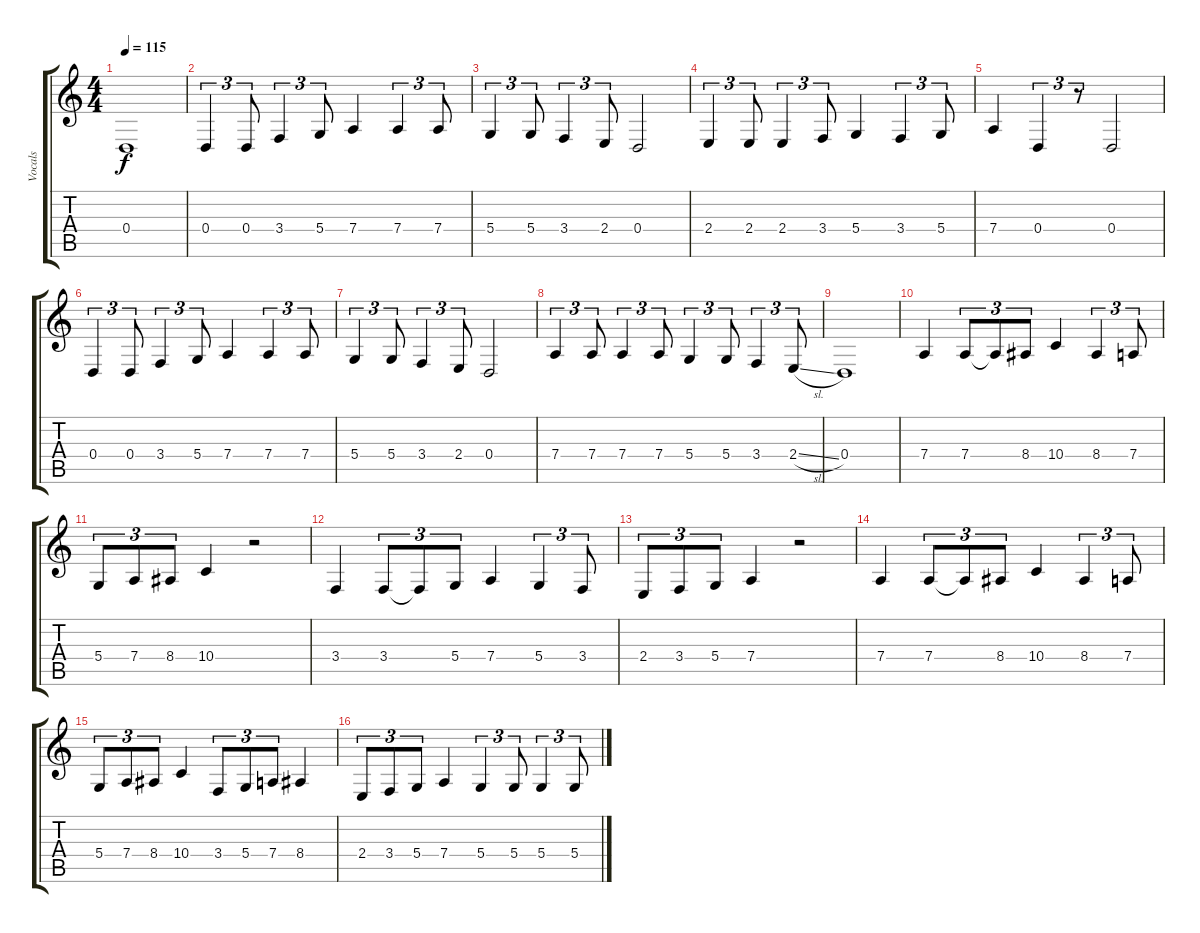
\track ("Vocals" "Vocals") {instrument choiraahs}
\staff {score tabs}
\tuning (E4 B3 G3 D3 A2 E2) {hide}
\ts (4 4)
\tempo 115
\clef g2
\ks c
0.4.1{dy f} |
0.4.4{tu (3 2)} 0.4.8{tu (3 2)} 3.4.4{tu (3 2)} 5.4.8{tu (3 2)} 7.4.4 7.4.4{tu (3 2)} 7.4.8{tu (3 2)} |
5.4.4{tu (3 2)} 5.4.8{tu (3 2)} 3.4.4{tu (3 2)} 2.4.8{tu (3 2)} 0.4.2 |
2.4.4{tu (3 2)} 2.4.8{tu (3 2)} 2.4.4{tu (3 2)} 3.4.8{tu (3 2)} 5.4.4 3.4.4{tu (3 2)} 5.4.8{tu (3 2)} |
7.4.4 0.4.4{tu (3 2)} r.8{tu (3 2)} 0.4.2 |
0.4.4{tu (3 2)} 0.4.8{tu (3 2)} 3.4.4{tu (3 2)} 5.4.8{tu (3 2)} 7.4.4 7.4.4{tu (3 2)} 7.4.8{tu (3 2)} |
5.4.4{tu (3 2)} 5.4.8{tu (3 2)} 3.4.4{tu (3 2)} 2.4.8{tu (3 2)} 0.4.2 |
7.4.4{tu (3 2)} 7.4.8{tu (3 2)} 7.4.4{tu (3 2)} 7.4.8{tu (3 2)} 5.4.4{tu (3 2)} 5.4.8{tu (3 2)} 3.4.4{tu (3 2)} 2.4{sl}.8{tu (3 2)} |
0.4.1 |
7.4.4 7.4.8{tu (3 2)} 7.4{t}.8{tu (3 2)} 8.4.8{tu (3 2)} 10.4.4 8.4.4{tu (3 2)} 7.4.8{tu (3 2)} |
5.4.8{tu (3 2)} 7.4.8{tu (3 2)} 8.4.8{tu (3 2)} 10.4.4 r.2 |
3.4.4 3.4.8{tu (3 2)} 3.4{t}.8{tu (3 2)} 5.4.8{tu (3 2)} 7.4.4 5.4.4{tu (3 2)} 3.4.8{tu (3 2)} |
2.4.8{tu (3 2)} 3.4.8{tu (3 2)} 5.4.8{tu (3 2)} 7.4.4 r.2 |
7.4.4 7.4.8{tu (3 2)} 7.4{t}.8{tu (3 2)} 8.4.8{tu (3 2)} 10.4.4 8.4.4{tu (3 2)} 7.4.8{tu (3 2)} |
5.4.8{tu (3 2)} 7.4.8{tu (3 2)} 8.4.8{tu (3 2)} 10.4.4 3.4.8{tu (3 2)} 5.4.8{tu (3 2)} 7.4.8{tu (3 2)} 8.4.4 |
2.4.8{tu (3 2)} 3.4.8{tu (3 2)} 5.4.8{tu (3 2)} 7.4.4 5.4.4{tu (3 2)} 5.4.8{tu (3 2)} 5.4.4{tu (3 2)} 5.4.8{tu (3 2)}
